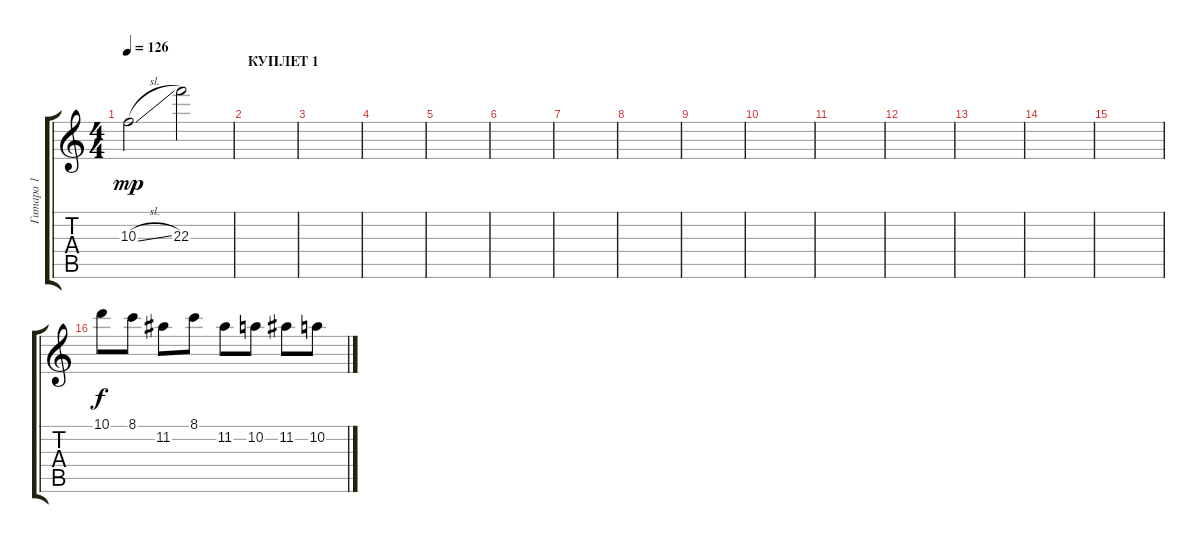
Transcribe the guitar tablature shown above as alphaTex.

\track ("Гитара 1" "Гитара 1") {instrument distortionguitar}
\staff {score tabs}
\tuning (E4 B3 G3 D3 A2 E2) {hide}
\ts (4 4)
\tempo 126
\clef g2
\ks c
10.3{sl}.2{dy mp} 22.3.2 |
\section ("" "КУПЛЕТ 1")
|
|
|
|
|
|
|
|
|
|
|
|
|
|
10.1.8{dy f} 8.1.8 11.2.8 8.1.8 11.2.8 10.2.8 11.2.8 10.2.8
